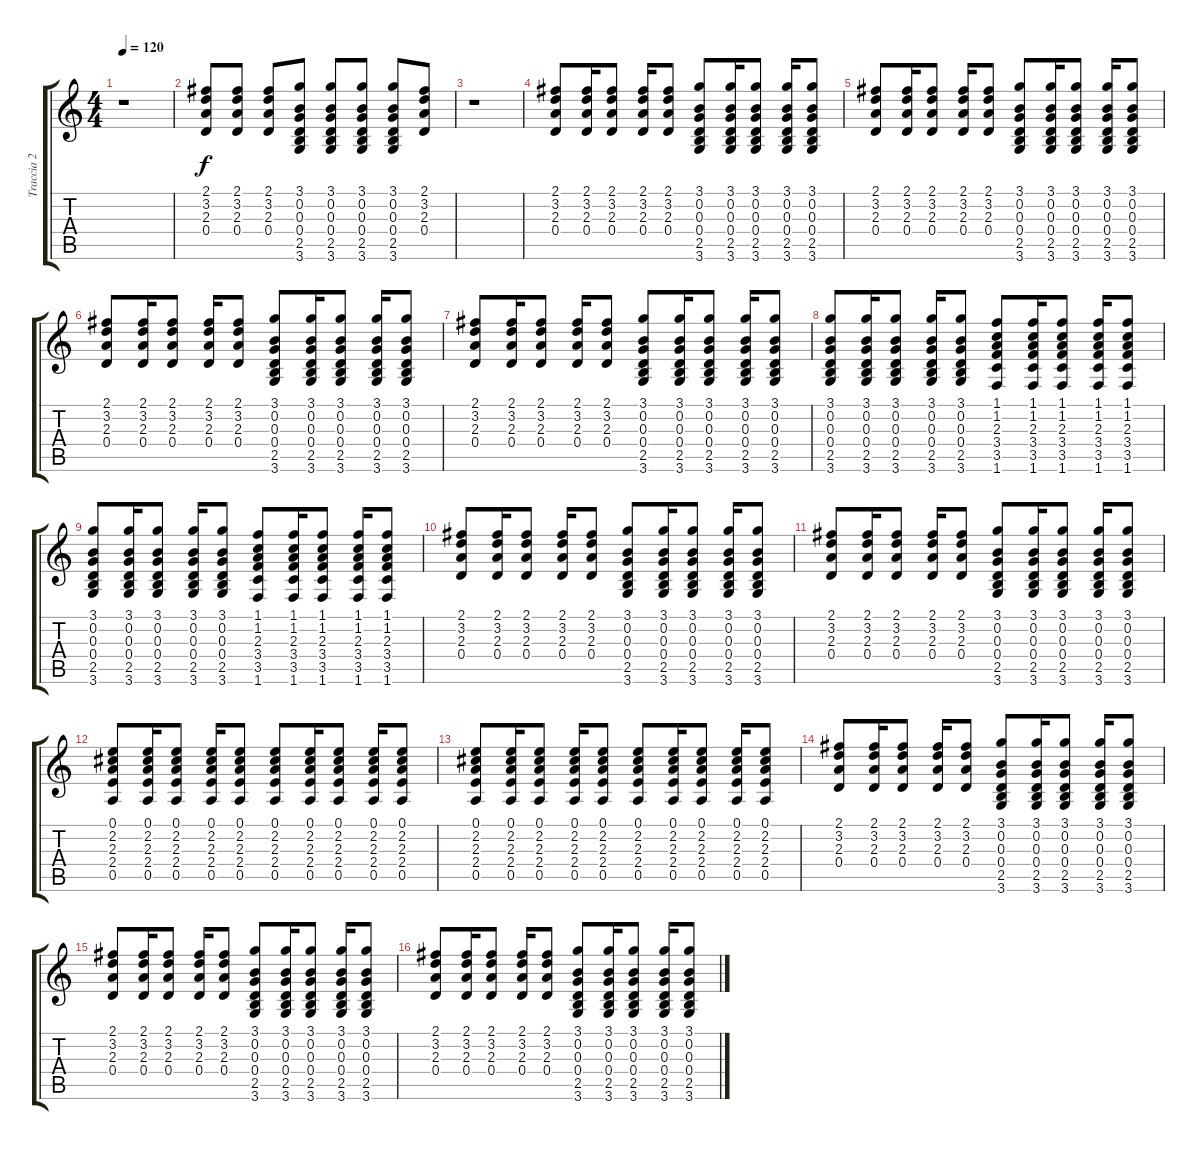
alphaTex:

\track ("Traccia 2" "Traccia 2") {instrument overdrivenguitar}
\staff {score tabs}
\tuning (E4 B3 G3 D3 A2 E2) {hide}
\ts (4 4)
\tempo 120
\clef g2
\ks c
r.1{dy f} |
(2.1 3.2 2.3 0.4).8 (2.1 3.2 2.3 0.4).8 (2.1 3.2 2.3 0.4).8 (3.1 0.2 0.3 0.4 2.5 3.6).8 (3.1 0.2 0.3 0.4 2.5 3.6).8 (3.1 0.2 0.3 0.4 2.5 3.6).8 (3.1 0.2 0.3 0.4 2.5 3.6).8 (2.1 3.2 2.3 0.4).8 |
r.1 |
(2.1 3.2 2.3 0.4).8 (2.1 3.2 2.3 0.4).16 (2.1 3.2 2.3 0.4).8 (2.1 3.2 2.3 0.4).16 (2.1 3.2 2.3 0.4).8 (3.1 0.2 0.3 0.4 2.5 3.6).8 (3.1 0.2 0.3 0.4 2.5 3.6).16 (3.1 0.2 0.3 0.4 2.5 3.6).8 (3.1 0.2 0.3 0.4 2.5 3.6).16 (3.1 0.2 0.3 0.4 2.5 3.6).8 |
(2.1 3.2 2.3 0.4).8 (2.1 3.2 2.3 0.4).16 (2.1 3.2 2.3 0.4).8 (2.1 3.2 2.3 0.4).16 (2.1 3.2 2.3 0.4).8 (3.1 0.2 0.3 0.4 2.5 3.6).8 (3.1 0.2 0.3 0.4 2.5 3.6).16 (3.1 0.2 0.3 0.4 2.5 3.6).8 (3.1 0.2 0.3 0.4 2.5 3.6).16 (3.1 0.2 0.3 0.4 2.5 3.6).8 |
(2.1 3.2 2.3 0.4).8 (2.1 3.2 2.3 0.4).16 (2.1 3.2 2.3 0.4).8 (2.1 3.2 2.3 0.4).16 (2.1 3.2 2.3 0.4).8 (3.1 0.2 0.3 0.4 2.5 3.6).8 (3.1 0.2 0.3 0.4 2.5 3.6).16 (3.1 0.2 0.3 0.4 2.5 3.6).8 (3.1 0.2 0.3 0.4 2.5 3.6).16 (3.1 0.2 0.3 0.4 2.5 3.6).8 |
(2.1 3.2 2.3 0.4).8 (2.1 3.2 2.3 0.4).16 (2.1 3.2 2.3 0.4).8 (2.1 3.2 2.3 0.4).16 (2.1 3.2 2.3 0.4).8 (3.1 0.2 0.3 0.4 2.5 3.6).8 (3.1 0.2 0.3 0.4 2.5 3.6).16 (3.1 0.2 0.3 0.4 2.5 3.6).8 (3.1 0.2 0.3 0.4 2.5 3.6).16 (3.1 0.2 0.3 0.4 2.5 3.6).8 |
(3.1 0.2 0.3 0.4 2.5 3.6).8 (3.1 0.2 0.3 0.4 2.5 3.6).16 (3.1 0.2 0.3 0.4 2.5 3.6).8 (3.1 0.2 0.3 0.4 2.5 3.6).16 (3.1 0.2 0.3 0.4 2.5 3.6).8 (1.1 1.2 2.3 3.4 3.5 1.6).8 (1.1 1.2 2.3 3.4 3.5 1.6).16 (1.1 1.2 2.3 3.4 3.5 1.6).8 (1.1 1.2 2.3 3.4 3.5 1.6).16 (1.1 1.2 2.3 3.4 3.5 1.6).8 |
(3.1 0.2 0.3 0.4 2.5 3.6).8 (3.1 0.2 0.3 0.4 2.5 3.6).16 (3.1 0.2 0.3 0.4 2.5 3.6).8 (3.1 0.2 0.3 0.4 2.5 3.6).16 (3.1 0.2 0.3 0.4 2.5 3.6).8 (1.1 1.2 2.3 3.4 3.5 1.6).8 (1.1 1.2 2.3 3.4 3.5 1.6).16 (1.1 1.2 2.3 3.4 3.5 1.6).8 (1.1 1.2 2.3 3.4 3.5 1.6).16 (1.1 1.2 2.3 3.4 3.5 1.6).8 |
(2.1 3.2 2.3 0.4).8 (2.1 3.2 2.3 0.4).16 (2.1 3.2 2.3 0.4).8 (2.1 3.2 2.3 0.4).16 (2.1 3.2 2.3 0.4).8 (3.1 0.2 0.3 0.4 2.5 3.6).8 (3.1 0.2 0.3 0.4 2.5 3.6).16 (3.1 0.2 0.3 0.4 2.5 3.6).8 (3.1 0.2 0.3 0.4 2.5 3.6).16 (3.1 0.2 0.3 0.4 2.5 3.6).8 |
(2.1 3.2 2.3 0.4).8 (2.1 3.2 2.3 0.4).16 (2.1 3.2 2.3 0.4).8 (2.1 3.2 2.3 0.4).16 (2.1 3.2 2.3 0.4).8 (3.1 0.2 0.3 0.4 2.5 3.6).8 (3.1 0.2 0.3 0.4 2.5 3.6).16 (3.1 0.2 0.3 0.4 2.5 3.6).8 (3.1 0.2 0.3 0.4 2.5 3.6).16 (3.1 0.2 0.3 0.4 2.5 3.6).8 |
(0.1 2.2 2.3 2.4 0.5).8 (0.1 2.2 2.3 2.4 0.5).16 (0.1 2.2 2.3 2.4 0.5).8 (0.1 2.2 2.3 2.4 0.5).16 (0.1 2.2 2.3 2.4 0.5).8 (0.1 2.2 2.3 2.4 0.5).8 (0.1 2.2 2.3 2.4 0.5).16 (0.1 2.2 2.3 2.4 0.5).8 (0.1 2.2 2.3 2.4 0.5).16 (0.1 2.2 2.3 2.4 0.5).8 |
(0.1 2.2 2.3 2.4 0.5).8 (0.1 2.2 2.3 2.4 0.5).16 (0.1 2.2 2.3 2.4 0.5).8 (0.1 2.2 2.3 2.4 0.5).16 (0.1 2.2 2.3 2.4 0.5).8 (0.1 2.2 2.3 2.4 0.5).8 (0.1 2.2 2.3 2.4 0.5).16 (0.1 2.2 2.3 2.4 0.5).8 (0.1 2.2 2.3 2.4 0.5).16 (0.1 2.2 2.3 2.4 0.5).8 |
(2.1 3.2 2.3 0.4).8 (2.1 3.2 2.3 0.4).16 (2.1 3.2 2.3 0.4).8 (2.1 3.2 2.3 0.4).16 (2.1 3.2 2.3 0.4).8 (3.1 0.2 0.3 0.4 2.5 3.6).8 (3.1 0.2 0.3 0.4 2.5 3.6).16 (3.1 0.2 0.3 0.4 2.5 3.6).8 (3.1 0.2 0.3 0.4 2.5 3.6).16 (3.1 0.2 0.3 0.4 2.5 3.6).8 |
(2.1 3.2 2.3 0.4).8 (2.1 3.2 2.3 0.4).16 (2.1 3.2 2.3 0.4).8 (2.1 3.2 2.3 0.4).16 (2.1 3.2 2.3 0.4).8 (3.1 0.2 0.3 0.4 2.5 3.6).8 (3.1 0.2 0.3 0.4 2.5 3.6).16 (3.1 0.2 0.3 0.4 2.5 3.6).8 (3.1 0.2 0.3 0.4 2.5 3.6).16 (3.1 0.2 0.3 0.4 2.5 3.6).8 |
(2.1 3.2 2.3 0.4).8 (2.1 3.2 2.3 0.4).16 (2.1 3.2 2.3 0.4).8 (2.1 3.2 2.3 0.4).16 (2.1 3.2 2.3 0.4).8 (3.1 0.2 0.3 0.4 2.5 3.6).8 (3.1 0.2 0.3 0.4 2.5 3.6).16 (3.1 0.2 0.3 0.4 2.5 3.6).8 (3.1 0.2 0.3 0.4 2.5 3.6).16 (3.1 0.2 0.3 0.4 2.5 3.6).8
